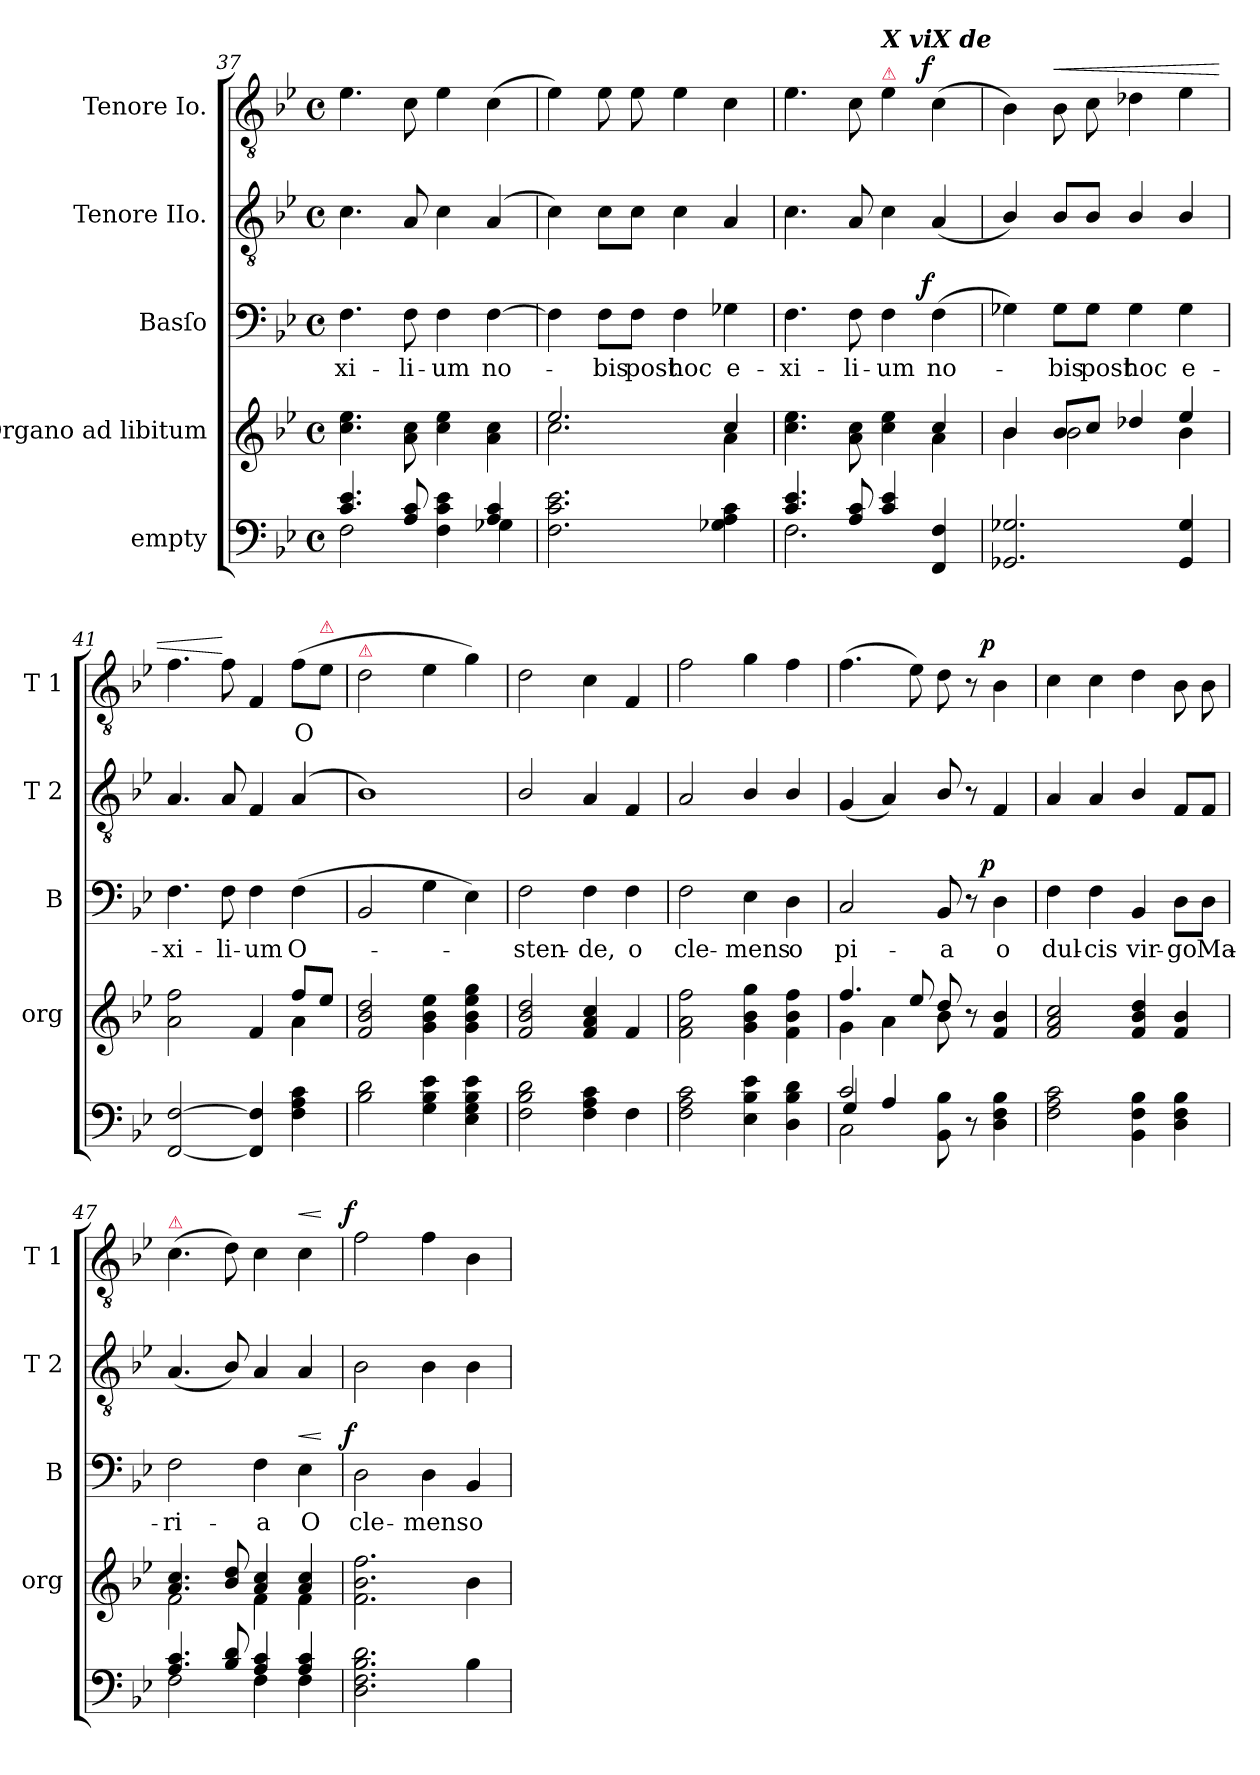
**kern	**kern	**kern	**text	**dynam	**kern	**kern	**text	**dynam
*part5	*part4	*part3	*part3	*part3	*part2	*part1	*part1	*part1
*staff5	*staff4	*staff3	*staff3	*staff3	*staff2	*staff1	*staff1	*staff1
*I"empty	*I"Organo ad libitum	*I"Basſo	*	*	*I"Tenore IIo.	*I"Tenore Io.	*	*
*	*I'org	*I'B	*	*	*I'T 2	*I'T 1	*	*
*clefF4	*clefG2	*clefF4	*	*	*clefGv2	*clefGv2	*	*
*k[b-e-]	*k[b-e-]	*k[b-e-]	*	*	*k[b-e-]	*k[b-e-]	*	*
*B-:	*B-:	*B-:	*	*	*B-:	*B-:	*	*
*M4/4	*M4/4	*M4/4	*	*	*M4/4	*M4/4	*	*
*met(c)	*met(c)	*met(c)	*	*	*met(c)	*met(c)	*	*
=37	=37	=37	=37	=37	=37	=37	=37	=37
*^	*	*	*	*	*	*	*	*
4.c/ 4.e-/	2F\	4.cc\ 4.ee-\	4.F\	-xi-	.	4.c\	4.e-\	.	.
8A/ 8c/	.	8a\ 8cc\	8F\	-li-	.	8A/	8c\	.	.
4F\ 4c\ 4e-\	4ryy	4cc\ 4ee-\	4F\	-um	.	4c\	4e-\	.	.
4A/ 4c/	4G-X\	4a\ 4cc\	[4F\	no-	.	(>4A/	(>4c\	.	.
*v	*v	*	*	*	*	*	*	*	*
=38	=38	=38	=38	=38	=38	=38	=38	=38
*	*^	*	*	*	*	*	*	*
2.F\ 2.c\ 2.e-\	2.ee-/	2.cc\	4F\]	.	.	4c\)	4e-\)	.	.
.	.	.	8F\L	-bis	.	8c\L	8e-\	.	.
.	.	.	8F\J	post	.	8c\J	8e-\	.	.
.	.	.	4F\	hoc	.	4c\	4e-\	.	.
4G-X\ 4A\ 4c\	4cc/	4a\	4G-X\	e-	.	4A/	4c\	.	.
=39	=39	=39	=39	=39	=39	=39	=39	=39	=39
*^	*	*	*	*	*	*	*	*	*
4.c/ 4.e-/	2.F\	4.cc\ 4.ee-\	2.ryy	4.F\	-xi-	.	4.c\	4.e-\	.	.
8A/ 8c/	.	8a\ 8cc\	.	8F\	-li-	.	8A/	8c\	.	.
!	!	!	!	!	!	!	!	!LO:TX:a:color=crimson:t=⚠	!	!
!	!	!	!	!	!	!	!	!LO:TX:a:Bi:t=X vi	!	!
4c/ 4e-/	.	4cc\ 4ee-\	.	4F\	-um	.	4c\	4e-\	.	.
!	!	!	!	!	!	!	!	!LO:TX:a:Bi:t=X de	!	!
!	!	!	!	!	!	!LO:DY:a:rj	!	!	!	!LO:DY:a:rj
4FF/ 4F/	4ryy	4cc/	4a\	(>4F\	no-	f	(>4A/	(>4c\	.	f
*v	*v	*	*	*	*	*	*	*	*	*
=40	=40	=40	=40	=40	=40	=40	=40	=40	=40
2.GG-X/ 2.G-X/	4b-/	4b-\	4G-X\)	.	.	4B-/)	4B-\)	.	.
!	!	!	!	!	!	!	!	!	!LO:HP:a
.	8b-/L	2b-\	8G-\L	-bis	.	8B-/L	8B-\	.	<
.	8cc/J	.	8G-\J	post	.	8B-/J	8c\	.	.
.	4dd-X/	.	4G-\	hoc	.	4B-/	4d-X\	.	.
4GG-/ 4G-/	4ee-/	4b-\	4G-\	e-	.	4B-/	4e-\	.	.
=41	=41	=41	=41	=41	=41	=41	=41	=41	=41
[2FF/ [2F/	2a\ 2ff\	2.ryy	4.F\	-xi-	.	4.A/	4.f\	.	.
.	.	.	8F\	-li-	.	8A/	8f\	.	[
4FF]/ 4F]/	4f/	.	4F\	-um	.	4F/	4F/	.	.
4F\ 4A\ 4c\	8ff/L	4a\	(>4F\	O-	.	(<4A/	(>8f\L	O	.
!	!	!	!	!	!	!	!LO:TX:a:Bi:color=crimson:t=⚠	!	!
.	8ee-/J	.	.	.	.	.	8e-\J	.	.
*	*v	*v	*	*	*	*	*	*	*
=42	=42	=42	=42	=42	=42	=42	=42	=42
!	!	!	!	!	!	!LO:TX:a:Bi:color=crimson:t=⚠	!	!
2B-\ 2d\	2f/ 2b-/ 2dd/	2BB-/	.	.	1B-)	2d\	.	.
4G\ 4B-\ 4e-\	4g\ 4b-\ 4ee-\	4G\	.	.	.	4e-\	.	.
4E-\ 4G\ 4B-\ 4e-\	4g\ 4b-\ 4ee-\ 4gg\	4E-\)	.	.	.	4g\)	.	.
=43	=43	=43	=43	=43	=43	=43	=43	=43
2F\ 2B-\ 2d\	2f/ 2b-/ 2dd/	2F\	-sten-	.	2B-/	2d\	.	.
4F\ 4A\ 4c\	4f/ 4a/ 4cc/	4F\	-de,	.	4A/	4c\	.	.
4F\	4f/	4F\	o	.	4F/	4F/	.	.
=44	=44	=44	=44	=44	=44	=44	=44	=44
2F\ 2A\ 2c\	2f\ 2a\ 2ff\	2F\	cle-	.	2A/	2f\	.	.
4E-\ 4B-\ 4e-\	4g\ 4b-\ 4gg\	4E-\	-mens	.	4B-/	4g\	.	.
4D\ 4B-\ 4d\	4f\ 4b-\ 4ff\	4D\	o	.	4B-/	4f\	.	.
=45	=45	=45	=45	=45	=45	=45	=45	=45
*^	*^	*	*	*	*	*	*	*
*	*^	*	*	*	*	*	*	*	*	*
2c/	4G/	2C\	4.ff/	4g\	2C/	pi-	.	(<4G/	(>4.f\	.	.
.	4A/	.	.	4a\	.	.	.	4A/)	.	.	.
.	.	.	8ee-/	.	.	.	.	.	8e-\)	.	.
8BB-\ 8B-\	2ryy	2ryy	8dd/	8b-\	8BB-/	-a	.	8B-/	8d\	.	.
8r	.	.	8r	8ryy	8r	.	.	8r	8r	.	.
!	!	!	!	!	!	!	!LO:DY:a:rj	!	!	!	!LO:DY:a:rj
4D\ 4F\ 4B-\	.	.	4f/ 4b-/	4ryy	4D\	o	p	4F/	4B-\	.	p
*v	*v	*v	*	*	*	*	*	*	*	*	*
*	*v	*v	*	*	*	*	*	*	*
=46	=46	=46	=46	=46	=46	=46	=46	=46
2F\ 2A\ 2c\	2f/ 2a/ 2cc/	4F\	dul-	.	4A/	4c\	.	.
.	.	4F\	-cis	.	4A/	4c\	.	.
4BB-\ 4F\ 4B-\	4f/ 4b-/ 4dd/	4BB-/	vir-	.	4B-/	4d\	.	.
4D\ 4F\ 4B-\	4f/ 4b-/	8D\L	-go	.	8F/L	8B-\	.	.
.	.	8D\J	Ma-	.	8F/J	8B-\	.	.
=47	=47	=47	=47	=47	=47	=47	=47	=47
*^	*^	*	*	*	*	*	*	*
!	!	!	!	!	!	!	!	!LO:TX:a:color=crimson:t=⚠	!	!
4.A/ 4.c/	2F\	4.a/ 4.cc/	2f\	2F\	-ri-	.	(<4.A/	(>4.c\	.	.
8B-/ 8d/	.	8b-/ 8dd/	.	.	.	.	8B-/)	8d\)	.	.
4A/ 4c/	4F\	4a/ 4cc/	4f\	4F\	-a	.	4A/	4c\	.	.
!	!	!	!	!	!	!LO:HP:a	!	!	!	!LO:HP:a
4A/ 4c/	4F\	4a/ 4cc/	4f\	4E-\	O	<	4A/	4c\	.	<
*v	*v	*	*	*	*	*	*	*	*	*
*	*v	*v	*	*	*	*	*	*	*
.	.	.	.	[	.	.	.	[
=48	=48	=48	=48	=48	=48	=48	=48	=48
!	!	!	!	!LO:DY:a:rj	!	!	!	!LO:DY:a:rj
2.D\ 2.F\ 2.B-\ 2.d\	2.f\ 2.b-\ 2.ff\	2D\	cle-	f	2B-\	2f\	.	f
.	.	4D\	-mens	.	4B-\	4f\	.	.
4B-\	4b-\	4BB-/	o	.	4B-\	4B-\	.	.
=	=	=	=	=	=	=	=	=
*-	*-	*-	*-	*-	*-	*-	*-	*-
